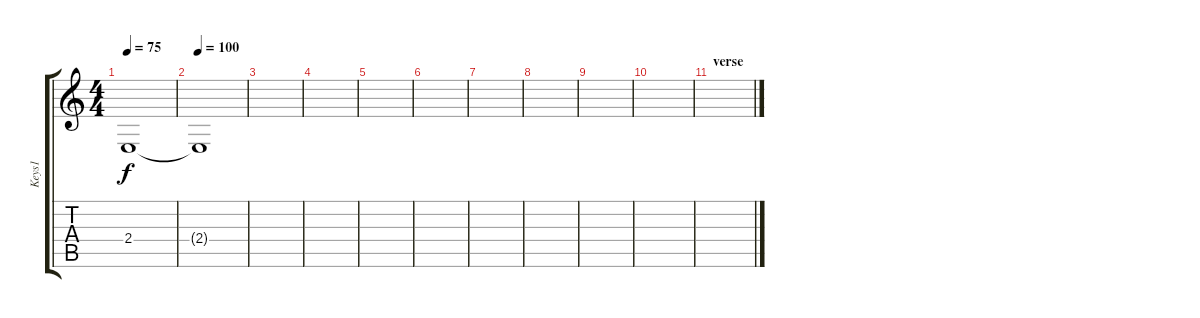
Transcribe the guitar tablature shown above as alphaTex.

\track ("Keys1" "Keys1") {instrument lead2sawtooth}
\staff {score tabs}
\tuning (E4 B3 G3 D3 A2 E2) {hide}
\ts (4 4)
\tempo 75
\clef g2
\ks c
2.4{t}.1{dy f} |
\tempo 100
2.4{t}.1 |
|
|
|
|
|
|
|
|
\section ("" "verse")
